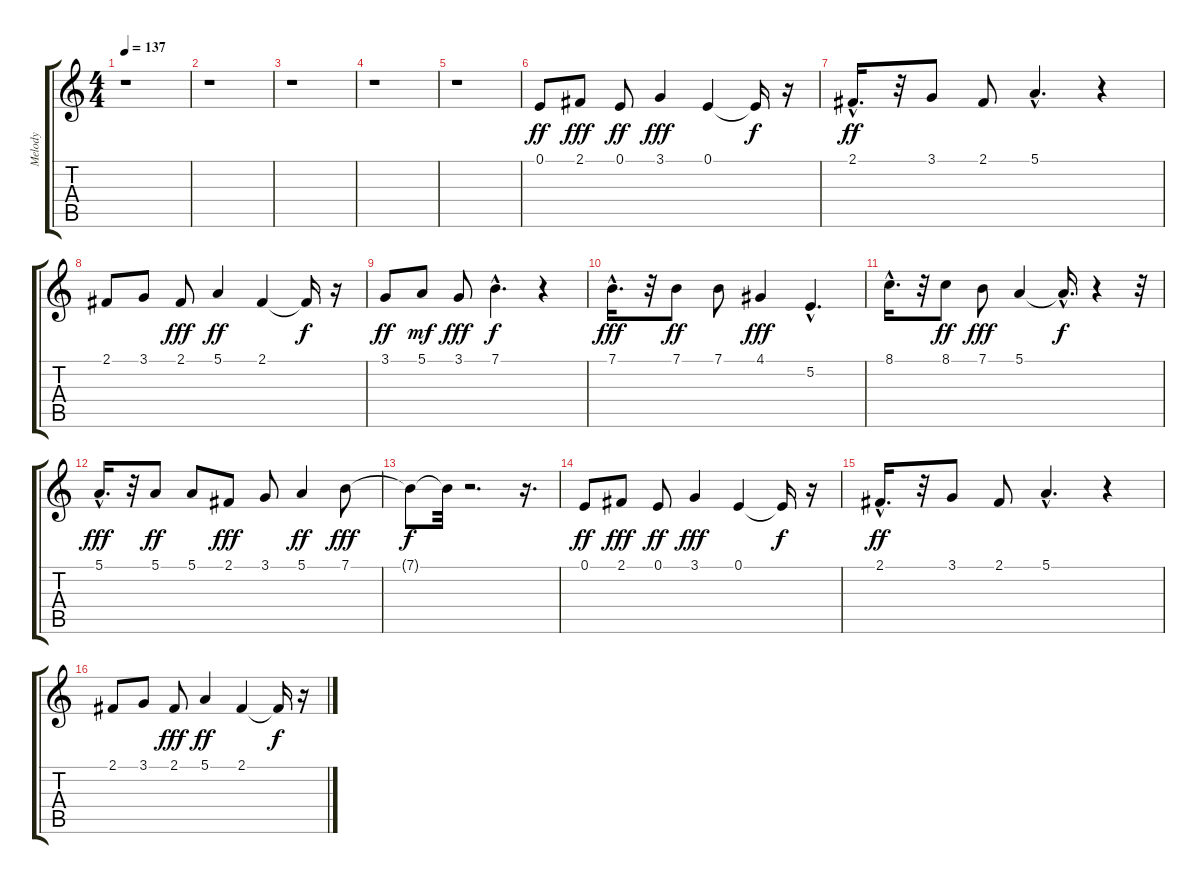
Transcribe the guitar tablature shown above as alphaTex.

\track ("Melody" "Melody") {instrument synthbrass1}
\staff {score tabs}
\tuning (E4 B3 G3 D3 A2 E2) {hide}
\ts (4 4)
\tempo 137
\clef g2
\ks c
r.1{dy ff} |
r.1 |
r.1 |
r.1 |
r.1 |
0.1.8 2.1.8{dy fff} 0.1.8{dy ff} 3.1.4{dy fff} 0.1.4 0.1{t}.16{dy f} r.16 |
2.1{hac}.16{d dy ff} r.32 3.1.8 2.1.8 5.1{hac}.4{d} r.4 |
2.1.8 3.1.8 2.1.8{dy fff} 5.1.4{dy ff} 2.1.4 2.1{t}.16{dy f} r.16 |
3.1.8{dy ff} 5.1.8{dy mf} 3.1.8{dy fff} 7.1{hac}.4{d dy f} r.4 |
7.1{hac}.16{d dy fff} r.32 7.1.8{dy ff} 7.1.8 4.1.4{dy fff} 5.2{hac}.4{d} |
8.1{hac}.16{d} r.32 8.1.8{dy ff} 7.1.8{dy fff} 5.1.4 5.1{hac t}.16{d dy f} r.4 r.32 |
5.1{hac}.16{d dy fff} r.32 5.1.8{dy ff} 5.1.8 2.1.8{dy fff} 3.1.8 5.1.4{dy ff} 7.1.8{dy fff} |
7.1{t}.8{dy f} 7.1{t}.32 r.2{d} r.16{d} |
0.1.8{dy ff} 2.1.8{dy fff} 0.1.8{dy ff} 3.1.4{dy fff} 0.1.4 0.1{t}.16{dy f} r.16 |
2.1{hac}.16{d dy ff} r.32 3.1.8 2.1.8 5.1{hac}.4{d} r.4 |
2.1.8 3.1.8 2.1.8{dy fff} 5.1.4{dy ff} 2.1.4 2.1{t}.16{dy f} r.16
